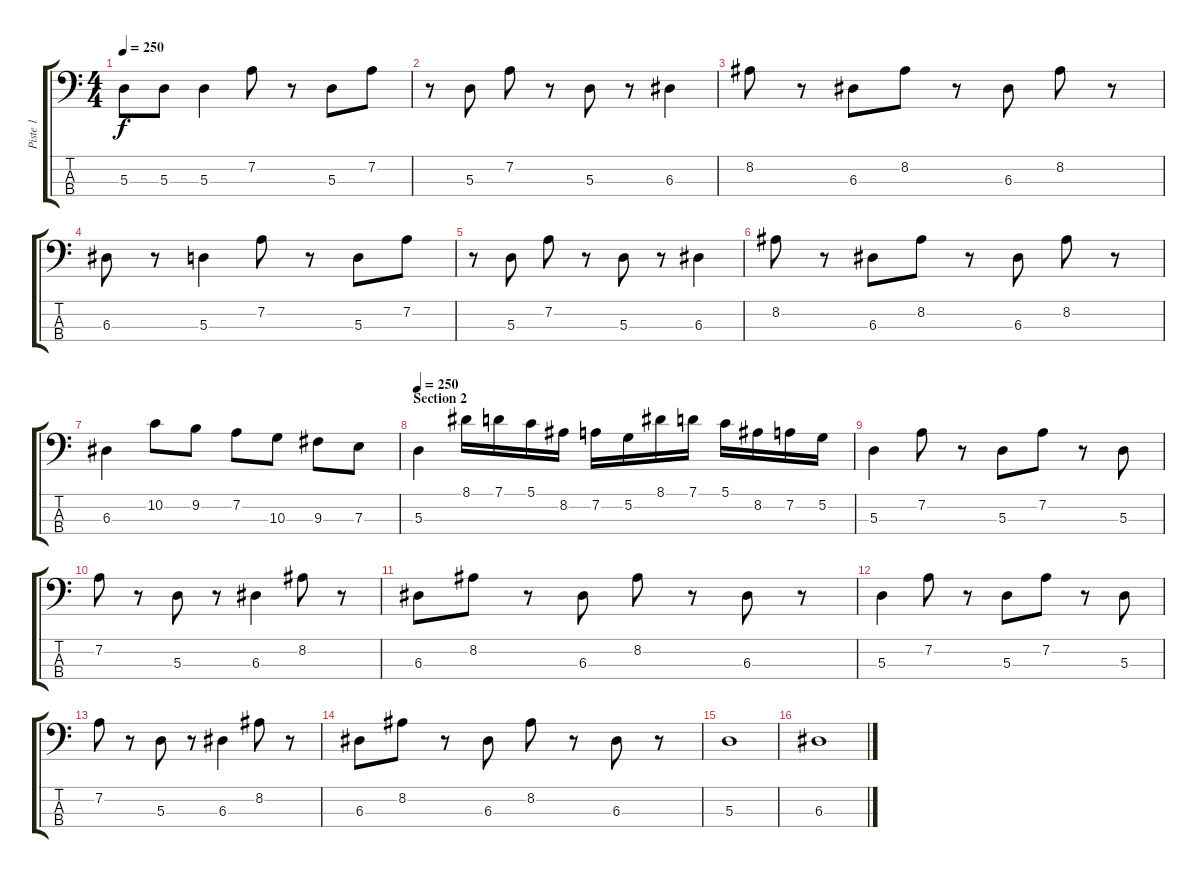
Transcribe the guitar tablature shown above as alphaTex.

\track ("Piste 1" "Piste 1") {instrument electricbassfinger}
\staff {score tabs}
\tuning (G2 D2 A1 E1) {hide}
\ts (4 4)
\tempo 250
\clef f4
\ks c
5.3.8{dy f} 5.3.8 5.3.4 7.2.8 r.8 5.3.8 7.2.8 |
r.8 5.3.8 7.2.8 r.8 5.3.8 r.8 6.3.4 |
8.2.8 r.8 6.3.8 8.2.8 r.8 6.3.8 8.2.8 r.8 |
6.3.8 r.8 5.3.4 7.2.8 r.8 5.3.8 7.2.8 |
r.8 5.3.8 7.2.8 r.8 5.3.8 r.8 6.3.4 |
8.2.8 r.8 6.3.8 8.2.8 r.8 6.3.8 8.2.8 r.8 |
6.3.4 10.2.8 9.2.8 7.2.8 10.3.8 9.3.8 7.3.8 |
\section ("" "Section 2")
\tempo 250
5.3.4 8.1.16 7.1.16 5.1.16 8.2.16 7.2.16 5.2.16 8.1.16 7.1.16 5.1.16 8.2.16 7.2.16 5.2.16 |
5.3.4 7.2.8 r.8 5.3.8 7.2.8 r.8 5.3.8 |
7.2.8 r.8 5.3.8 r.8 6.3.4 8.2.8 r.8 |
6.3.8 8.2.8 r.8 6.3.8 8.2.8 r.8 6.3.8 r.8 |
5.3.4 7.2.8 r.8 5.3.8 7.2.8 r.8 5.3.8 |
7.2.8 r.8 5.3.8 r.8 6.3.4 8.2.8 r.8 |
6.3.8 8.2.8 r.8 6.3.8 8.2.8 r.8 6.3.8 r.8 |
5.3.1 |
6.3.1
